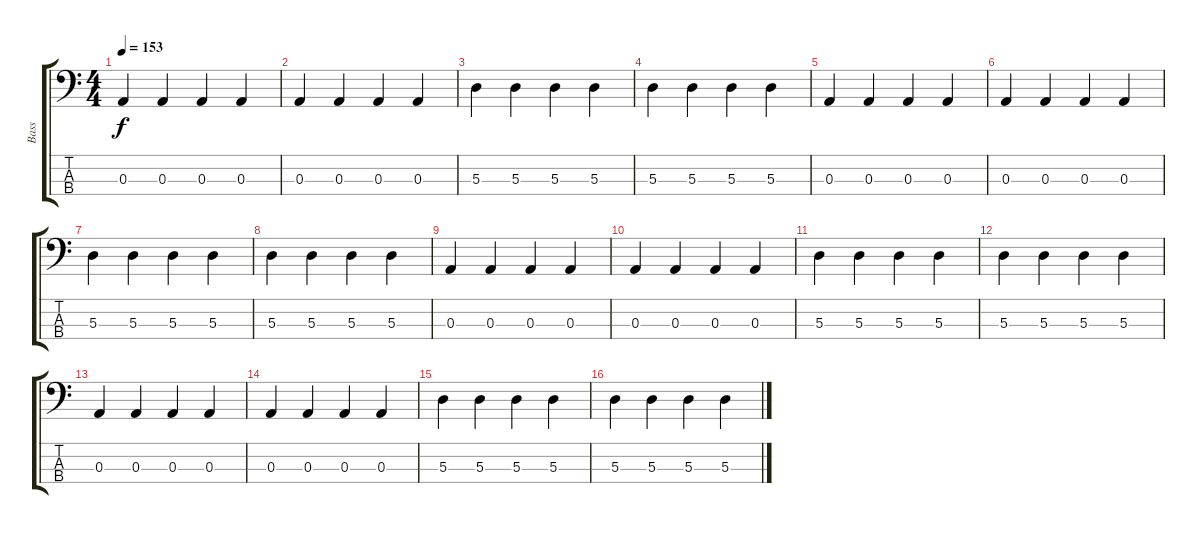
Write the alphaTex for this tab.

\track ("Bass" "Bass") {instrument electricbasspick}
\staff {score tabs}
\tuning (G2 D2 A1 E1) {hide}
\ts (4 4)
\tempo 153
\clef f4
\ks c
0.3.4{dy f instrument electricbasspick} 0.3.4 0.3.4 0.3.4 |
0.3.4 0.3.4 0.3.4 0.3.4 |
5.3.4 5.3.4 5.3.4 5.3.4 |
5.3.4 5.3.4 5.3.4 5.3.4 |
0.3.4 0.3.4 0.3.4 0.3.4 |
0.3.4 0.3.4 0.3.4 0.3.4 |
5.3.4 5.3.4 5.3.4 5.3.4 |
5.3.4 5.3.4 5.3.4 5.3.4 |
0.3.4 0.3.4 0.3.4 0.3.4 |
0.3.4 0.3.4 0.3.4 0.3.4 |
5.3.4 5.3.4 5.3.4 5.3.4 |
5.3.4 5.3.4 5.3.4 5.3.4 |
0.3.4 0.3.4 0.3.4 0.3.4 |
0.3.4 0.3.4 0.3.4 0.3.4 |
5.3.4 5.3.4 5.3.4 5.3.4 |
5.3.4 5.3.4 5.3.4 5.3.4
